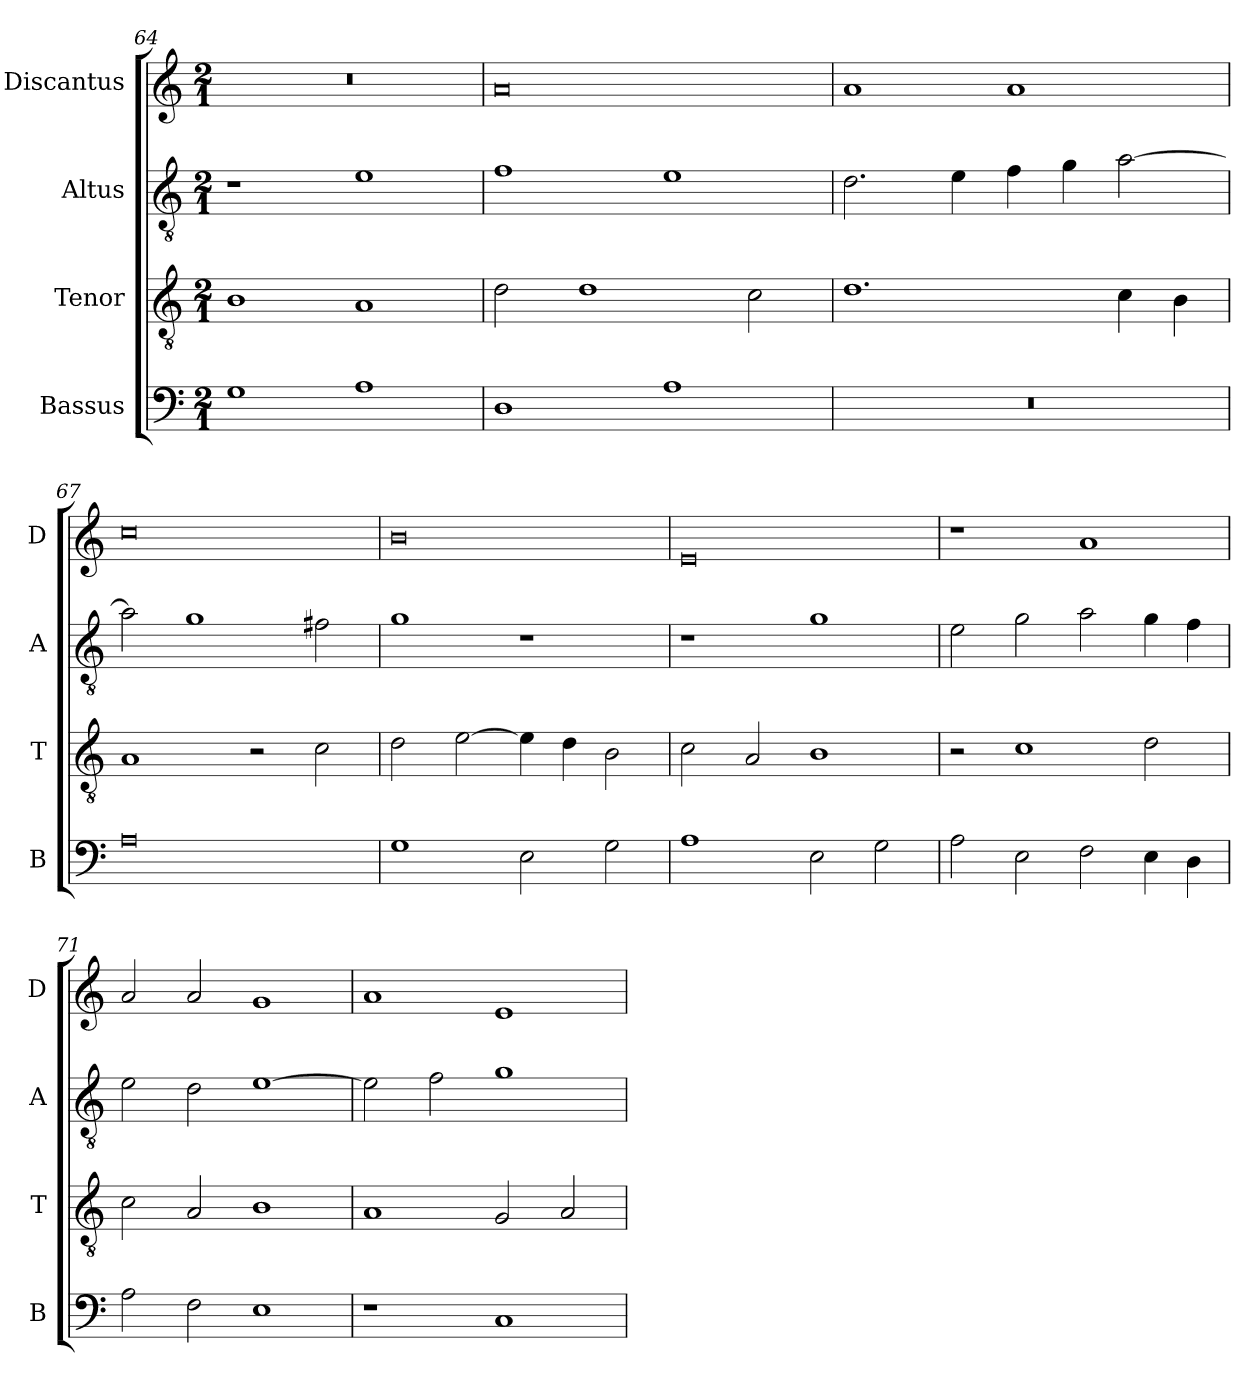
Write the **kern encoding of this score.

**kern	**kern	**kern	**kern
*part4	*part3	*part2	*part1
*staff4	*staff3	*staff2	*staff1
*I"Bassus	*I"Tenor	*I"Altus	*I"Discantus
*I'B	*I'T	*I'A	*I'D
*clefF4	*clefGv2	*clefGv2	*clefG2
*k[]	*k[]	*k[]	*k[]
*M2/1	*M2/1	*M2/1	*M2/1
=64	=64	=64	=64
1G	1B	1r	0r
1A	1A	1e	.
=65	=65	=65	=65
1D	2d\	1f	0a
.	1d	.	.
1A	.	1e	.
.	2c\	.	.
=66	=66	=66	=66
0r	1.d	2.d\	1a
.	.	4e\	.
.	.	4f\	1a
.	.	4g\	.
.	4c\	[2a\	.
.	4B\	.	.
=67	=67	=67	=67
0A	1A	2a\]	0cc
.	.	1g	.
.	2r	.	.
.	2c\	2f#X\	.
=68	=68	=68	=68
1G	2d\	1g	0b
.	[2e\	.	.
2E\	4e\]	1r	.
.	4d\	.	.
2G\	2B\	.	.
=69	=69	=69	=69
1A	2c\	1r	0e
.	2A/	.	.
2E\	1B	1g	.
2G\	.	.	.
=70	=70	=70	=70
2A\	2r	2e\	1r
2E\	1c	2g\	.
2F\	.	2a\	1a
4E\	2d\	4g\	.
4D\	.	4f\	.
=71	=71	=71	=71
2A\	2c\	2e\	2a/
2F\	2A/	2d\	2a/
1E	1B	[1e	1g
=72	=72	=72	=72
1r	1A	2e\]	1a
.	.	2f\	.
1C	2G/	1g	1e
.	2A/	.	.
=	=	=	=
*-	*-	*-	*-
